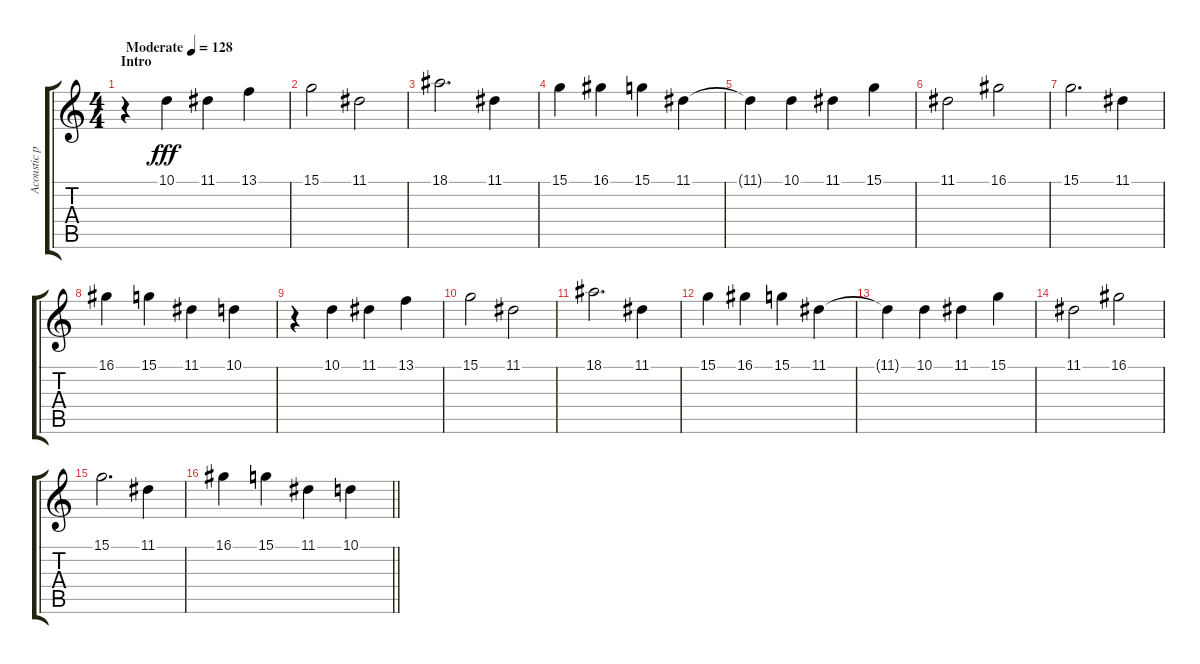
\track ("Acoustic piano" "Acoustic p") {instrument acousticgrandpiano}
\staff {score tabs}
\tuning (E4 B3 G3 D3 A2 E2) {hide}
\ts (4 4)
\section ("" "Intro")
\tempo (128 "Moderate")
\clef g2
\ks c
r.4{dy fff instrument acousticgrandpiano} 10.1.4 11.1.4 13.1.4 |
15.1.2 11.1.2 |
18.1.2{d} 11.1.4 |
15.1.4 16.1.4 15.1.4 11.1.4 |
11.1{t}.4 10.1.4 11.1.4 15.1.4 |
11.1.2 16.1.2 |
15.1.2{d} 11.1.4 |
16.1.4 15.1.4 11.1.4 10.1.4 |
r.4 10.1.4 11.1.4 13.1.4 |
15.1.2 11.1.2 |
18.1.2{d} 11.1.4 |
15.1.4 16.1.4 15.1.4 11.1.4 |
11.1{t}.4 10.1.4 11.1.4 15.1.4 |
11.1.2 16.1.2 |
15.1.2{d} 11.1.4 |
\barLineRight lightlight
16.1.4 15.1.4 11.1.4 10.1.4
